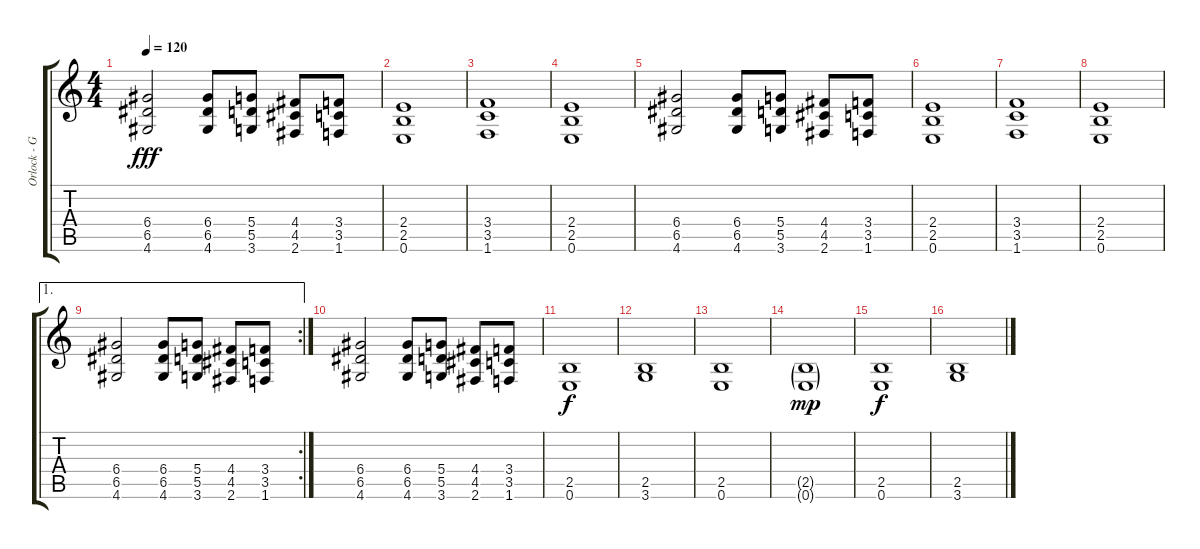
\track ("Orlock - Guitar - (Six String)" "Orlock - G") {instrument distortionguitar}
\staff {score tabs}
\tuning (E4 B3 G3 D3 A2 E2) {hide}
\ts (4 4)
\tempo 120
\clef g2
\ks c
(6.4 6.5 4.6).2{dy fff} (6.4 6.5 4.6).8 (5.4 5.5 3.6).8 (4.4 4.5 2.6).8 (3.4 3.5 1.6).8 |
(2.4 2.5 0.6).1 |
(3.4 3.5 1.6).1 |
(2.4 2.5 0.6).1 |
(6.4 6.5 4.6).2 (6.4 6.5 4.6).8 (5.4 5.5 3.6).8 (4.4 4.5 2.6).8 (3.4 3.5 1.6).8 |
(2.4 2.5 0.6).1 |
(3.4 3.5 1.6).1 |
(2.4 2.5 0.6).1 |
\ae 1
\rc 2
(6.4 6.5 4.6).2 (6.4 6.5 4.6).8 (5.4 5.5 3.6).8 (4.4 4.5 2.6).8 (3.4 3.5 1.6).8 |
(6.4 6.5 4.6).2 (6.4 6.5 4.6).8 (5.4 5.5 3.6).8 (4.4 4.5 2.6).8 (3.4 3.5 1.6).8 |
(2.5 0.6).1{dy f} |
(2.5 3.6).1 |
(2.5 0.6).1 |
(2.5{g} 0.6{g}).1{dy mp} |
(2.5 0.6).1{dy f} |
(2.5 3.6).1
